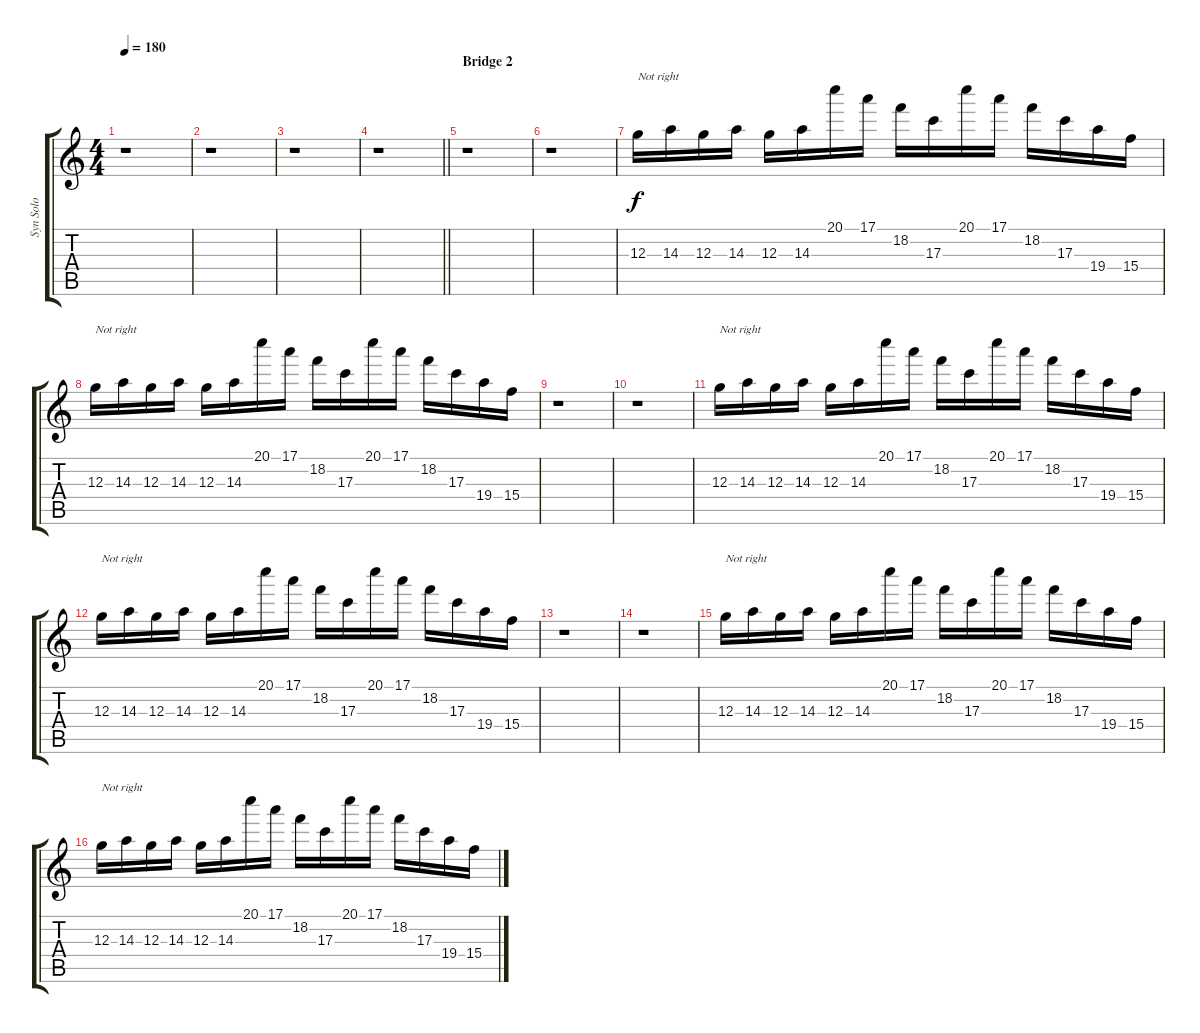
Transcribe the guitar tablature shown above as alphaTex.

\track ("Syn Solo" "Syn Solo") {instrument overdrivenguitar}
\staff {score tabs}
\tuning (E4 B3 G3 D3 A2 D2) {hide}
\ts (4 4)
\tempo 180
\clef g2
\ks c
r.1{dy f} |
r.1 |
r.1 |
\barLineRight lightlight
r.1 |
\section ("" "Bridge 2")
r.1 |
r.1 |
12.3.16{txt "Not right"} 14.3.16 12.3.16 14.3.16 12.3.16 14.3.16 20.1.16 17.1.16 18.2.16 17.3.16 20.1.16 17.1.16 18.2.16 17.3.16 19.4.16 15.4.16 |
12.3.16{txt "Not right"} 14.3.16 12.3.16 14.3.16 12.3.16 14.3.16 20.1.16 17.1.16 18.2.16 17.3.16 20.1.16 17.1.16 18.2.16 17.3.16 19.4.16 15.4.16 |
r.1 |
r.1 |
12.3.16{txt "Not right"} 14.3.16 12.3.16 14.3.16 12.3.16 14.3.16 20.1.16 17.1.16 18.2.16 17.3.16 20.1.16 17.1.16 18.2.16 17.3.16 19.4.16 15.4.16 |
12.3.16{txt "Not right"} 14.3.16 12.3.16 14.3.16 12.3.16 14.3.16 20.1.16 17.1.16 18.2.16 17.3.16 20.1.16 17.1.16 18.2.16 17.3.16 19.4.16 15.4.16 |
r.1 |
r.1 |
12.3.16{txt "Not right"} 14.3.16 12.3.16 14.3.16 12.3.16 14.3.16 20.1.16 17.1.16 18.2.16 17.3.16 20.1.16 17.1.16 18.2.16 17.3.16 19.4.16 15.4.16 |
12.3.16{txt "Not right"} 14.3.16 12.3.16 14.3.16 12.3.16 14.3.16 20.1.16 17.1.16 18.2.16 17.3.16 20.1.16 17.1.16 18.2.16 17.3.16 19.4.16 15.4.16
